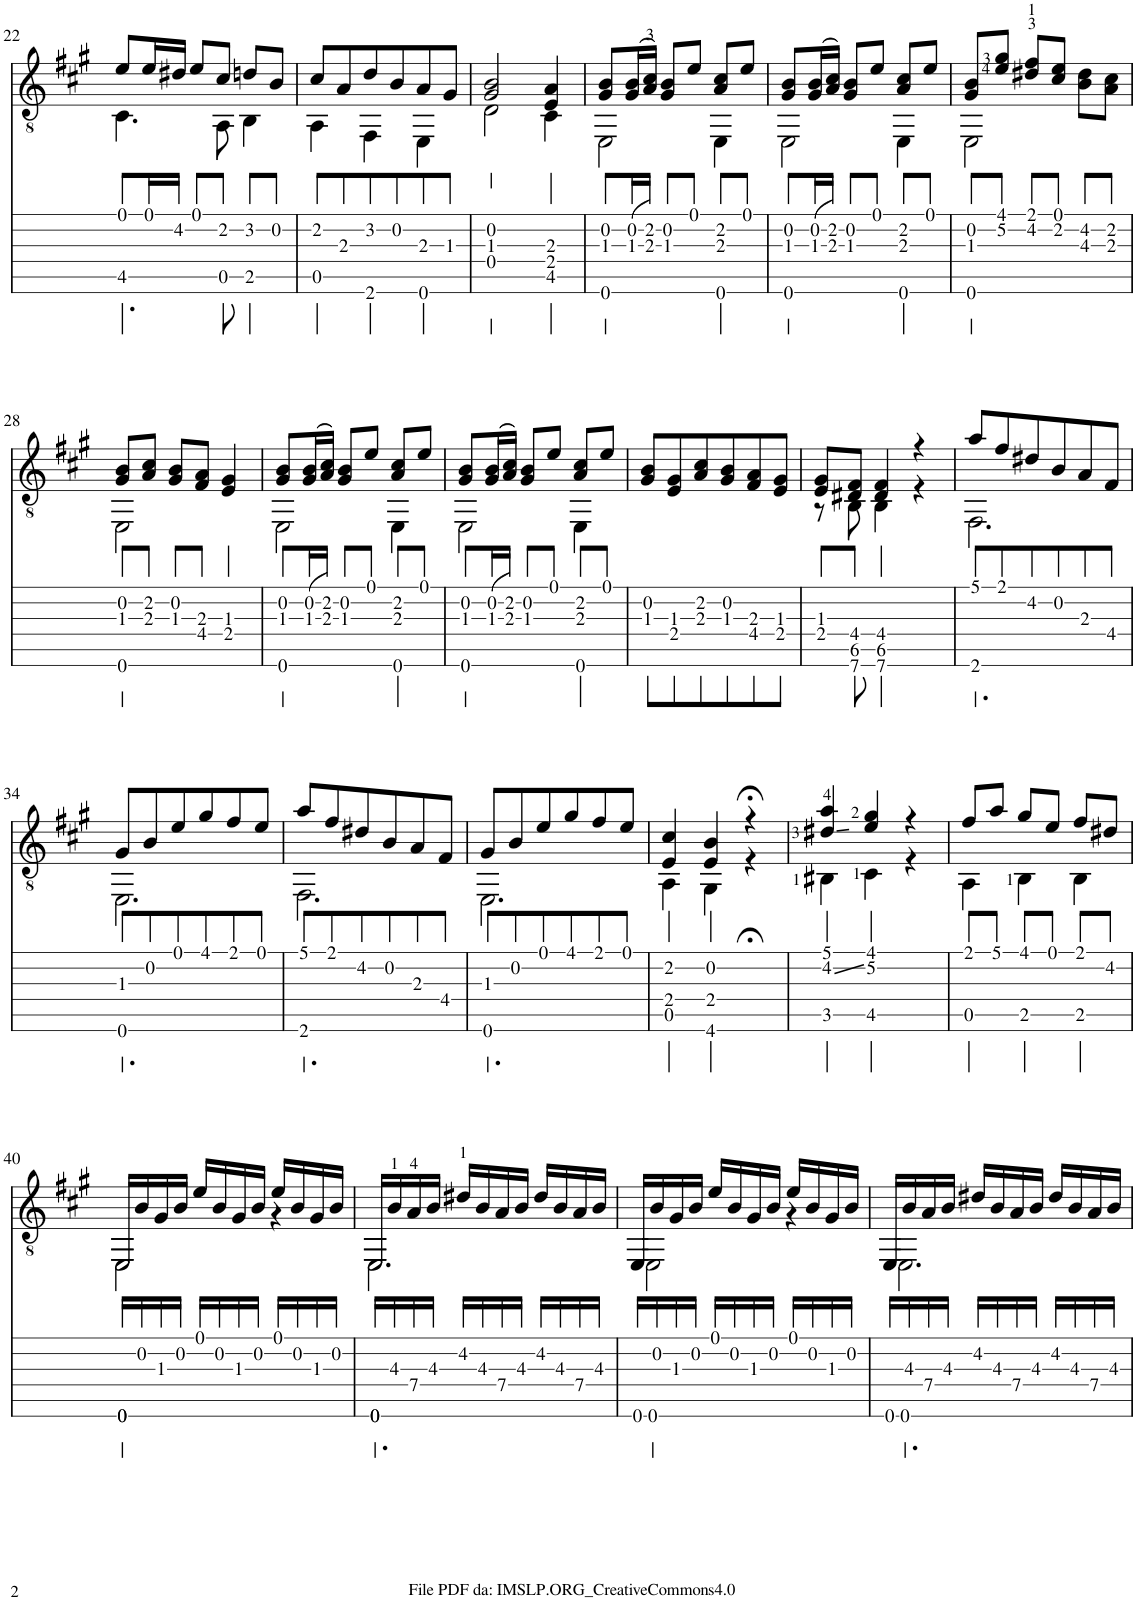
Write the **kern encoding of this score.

**kern	**kern
*part2	*part1
*staff2	*staff1
*I"Chitarra classica (Intavolatura)	*I"Guitar
!!LO:PB:g=z
*	*clefGv2
*k[f#c#g#]	*k[f#c#g#]
*M3/4	*M3/4
=22	=22
*^	*^
8e/L	4.C#\	8e/L	4.C#\
16e/L	.	16e/L	.
16d#X/JJ	.	16d#X/JJ	.
8e/L	.	8e/L	.
8c#/J	8AA\	8c#/J	8AA\
8dn/L	4BB\	8dn/L	4BB\
8B/J	.	8B/J	.
=23	=23	=23	=23
8c#/L	4AA\	8c#/L	4AA\
8A/	.	8A/	.
8d/	4FF#\	8d/	4FF#\
8B/	.	8B/	.
8A/	4EE\	8A/	4EE\
8G#/J	.	8G#/J	.
=24	=24	=24	=24
2G#/ 2B/	2D\	2G#/ 2B/	2D\
4E/ 4A/	4C#\	4E/ 4A/	4C#\
=25	=25	=25	=25
8G#/ 8B/L	2EE\	8G#/ 8B/L	2EE\
(16G#/ 16B/L	.	(16G#/ 16B/L	.
16A/ 16c#/JJ)	.	16A/ 16c#/JJ)	.
8G#/ 8B/L	.	8G#/ 8B/L	.
8e/J	.	8e/J	.
8A/ 8c#/L	4EE\	8A/ 8c#/L	4EE\
8e/J	.	8e/J	.
=26	=26	=26	=26
8G#/ 8B/L	2EE\	8G#/ 8B/L	2EE\
(16G#/ 16B/L	.	(16G#/ 16B/L	.
16A/ 16c#/JJ)	.	16A/ 16c#/JJ)	.
8G#/ 8B/L	.	8G#/ 8B/L	.
8e/J	.	8e/J	.
8A/ 8c#/L	4EE\	8A/ 8c#/L	4EE\
8e/J	.	8e/J	.
=27	=27	=27	=27
8G#/ 8B/L	2EE\	8G#/ 8B/L	2EE\
8e/ 8g#/J	.	8e/ 8g#/J	.
8d#X/ 8f#/L	.	8d#X/ 8f#/L	.
8c#/ 8e/J	.	8c#/ 8e/J	.
8B/ 8d#/L	4ryy	8B\ 8d#\L	4ryy
8A/ 8c#/J	.	8A\ 8c#\J	.
!!LO:LB:g=z	!!
=28	=28	=28	=28
8G#/ 8B/L	2EE\	8G#/ 8B/L	2EE\
8A/ 8c#/J	.	8A/ 8c#/J	.
8G#/ 8B/L	.	8G#/ 8B/L	.
8F#/ 8A/J	.	8F#/ 8A/J	.
4E/ 4G#/	4ryy	4E/ 4G#/	4ryy
=29	=29	=29	=29
8G#/ 8B/L	2EE\	8G#/ 8B/L	2EE\
(16G#/ 16B/L	.	(16G#/ 16B/L	.
16A/ 16c#/JJ)	.	16A/ 16c#/JJ)	.
8G#/ 8B/L	.	8G#/ 8B/L	.
8e/J	.	8e/J	.
8A/ 8c#/L	4EE\	8A/ 8c#/L	4EE\
8e/J	.	8e/J	.
=30	=30	=30	=30
8G#/ 8B/L	2EE\	8G#/ 8B/L	2EE\
(16G#/ 16B/L	.	(16G#/ 16B/L	.
16A/ 16c#/JJ)	.	16A/ 16c#/JJ)	.
8G#/ 8B/L	.	8G#/ 8B/L	.
8e/J	.	8e/J	.
8A/ 8c#/L	4EE\	8A/ 8c#/L	4EE\
8e/J	.	8e/J	.
*v	*v	*	*
*	*v	*v
=31	=31
8G#\ 8B\L	8G#/ 8B/L
8E\ 8G#\	8E/ 8G#/
8A\ 8c#\	8A/ 8c#/
8G#\ 8B\	8G#/ 8B/
8F#\ 8A\	8F#/ 8A/
8E\ 8G#\J	8E/ 8G#/J
=32	=32
*^	*^
8E/ 8G#/L	8r	8E/ 8G#/L	8r
8D#X/ 8F#/J	8BB\	8D#X/ 8F#/J	8BB\
4D#/ 4F#/	4BB\	4D#/ 4F#/	4BB\
4r	4r	4r	4r
=33	=33	=33	=33
8a/L	2.FF#\	8a/L	2.FF#\
8f#/	.	8f#/	.
8d#X/	.	8d#X/	.
8B/	.	8B/	.
8A/	.	8A/	.
8F#/J	.	8F#/J	.
!!LO:LB:g=z	!!
=34	=34	=34	=34
8G#/L	2.EE\	8G#/L	2.EE\
8B/	.	8B/	.
8e/	.	8e/	.
8g#/	.	8g#/	.
8f#/	.	8f#/	.
8e/J	.	8e/J	.
=35	=35	=35	=35
8a/L	2.FF#\	8a/L	2.FF#\
8f#/	.	8f#/	.
8d#X/	.	8d#X/	.
8B/	.	8B/	.
8A/	.	8A/	.
8F#/J	.	8F#/J	.
=36	=36	=36	=36
8G#/L	2.EE\	8G#/L	2.EE\
8B/	.	8B/	.
8e/	.	8e/	.
8g#/	.	8g#/	.
8f#/	.	8f#/	.
8e/J	.	8e/J	.
=37	=37	=37	=37
4E/ 4c#/	4AA\	4E/ 4c#/	4AA\
4E/ 4B/	4GG#\	4E/ 4B/	4GG#\
4r;<	4r	4r;<	4r
=38	=38	=38	=38
4d#X/ 4a/	4BB#X\	4d#X/ 4a/	4BB#X\
4e/ 4g#/	4C#\	4e/ 4g#/	4C#\
4r	4r	4r	4r
=39	=39	=39	=39
8f#/L	4AA\	8f#/L	4AA\
8a/J	.	8a/J	.
8g#/L	4BB\	8g#/L	4BB\
8e/J	.	8e/J	.
8f#/L	4BB\	8f#/L	4BB\
8d#X/J	.	8d#X/J	.
!!LO:LB:g=z	!!
=40	=40	=40	=40
!LO:N:head=open	!	!LO:N:head=open	!
16EE/LL	2EE\	16EE/LL	2EE\
16B/	.	16B/	.
16G#/	.	16G#/	.
16B/JJ	.	16B/JJ	.
16e/LL	.	16e/LL	.
16B/	.	16B/	.
16G#/	.	16G#/	.
16B/JJ	.	16B/JJ	.
16e/LL	4r	16e/LL	4r
16B/	.	16B/	.
16G#/	.	16G#/	.
16B/JJ	.	16B/JJ	.
=41	=41	=41	=41
!LO:N:head=open	!	!LO:N:head=open	!
16EE/LL	2.EE\	16EE/LL	2.EE\
16B/	.	16B/	.
16A/	.	16A/	.
16B/JJ	.	16B/JJ	.
16d#X/LL	.	16d#X/LL	.
16B/	.	16B/	.
16A/	.	16A/	.
16B/JJ	.	16B/JJ	.
16d#/LL	.	16d#/LL	.
16B/	.	16B/	.
16A/	.	16A/	.
16B/JJ	.	16B/JJ	.
=42	=42	=42	=42
16EE/LL	2EE\	16EE/LL	2EE\
16B/	.	16B/	.
16G#/	.	16G#/	.
16B/JJ	.	16B/JJ	.
16e/LL	.	16e/LL	.
16B/	.	16B/	.
16G#/	.	16G#/	.
16B/JJ	.	16B/JJ	.
16e/LL	4r	16e/LL	4r
16B/	.	16B/	.
16G#/	.	16G#/	.
16B/JJ	.	16B/JJ	.
=43	=43	=43	=43
16EE/LL	2.EE\	16EE/LL	2.EE\
16B/	.	16B/	.
16A/	.	16A/	.
16B/JJ	.	16B/JJ	.
16d#X/LL	.	16d#X/LL	.
16B/	.	16B/	.
16A/	.	16A/	.
16B/JJ	.	16B/JJ	.
16d#/LL	.	16d#/LL	.
16B/	.	16B/	.
16A/	.	16A/	.
16B/JJ	.	16B/JJ	.
*v	*v	*	*
*	*v	*v
=	=
*-	*-
